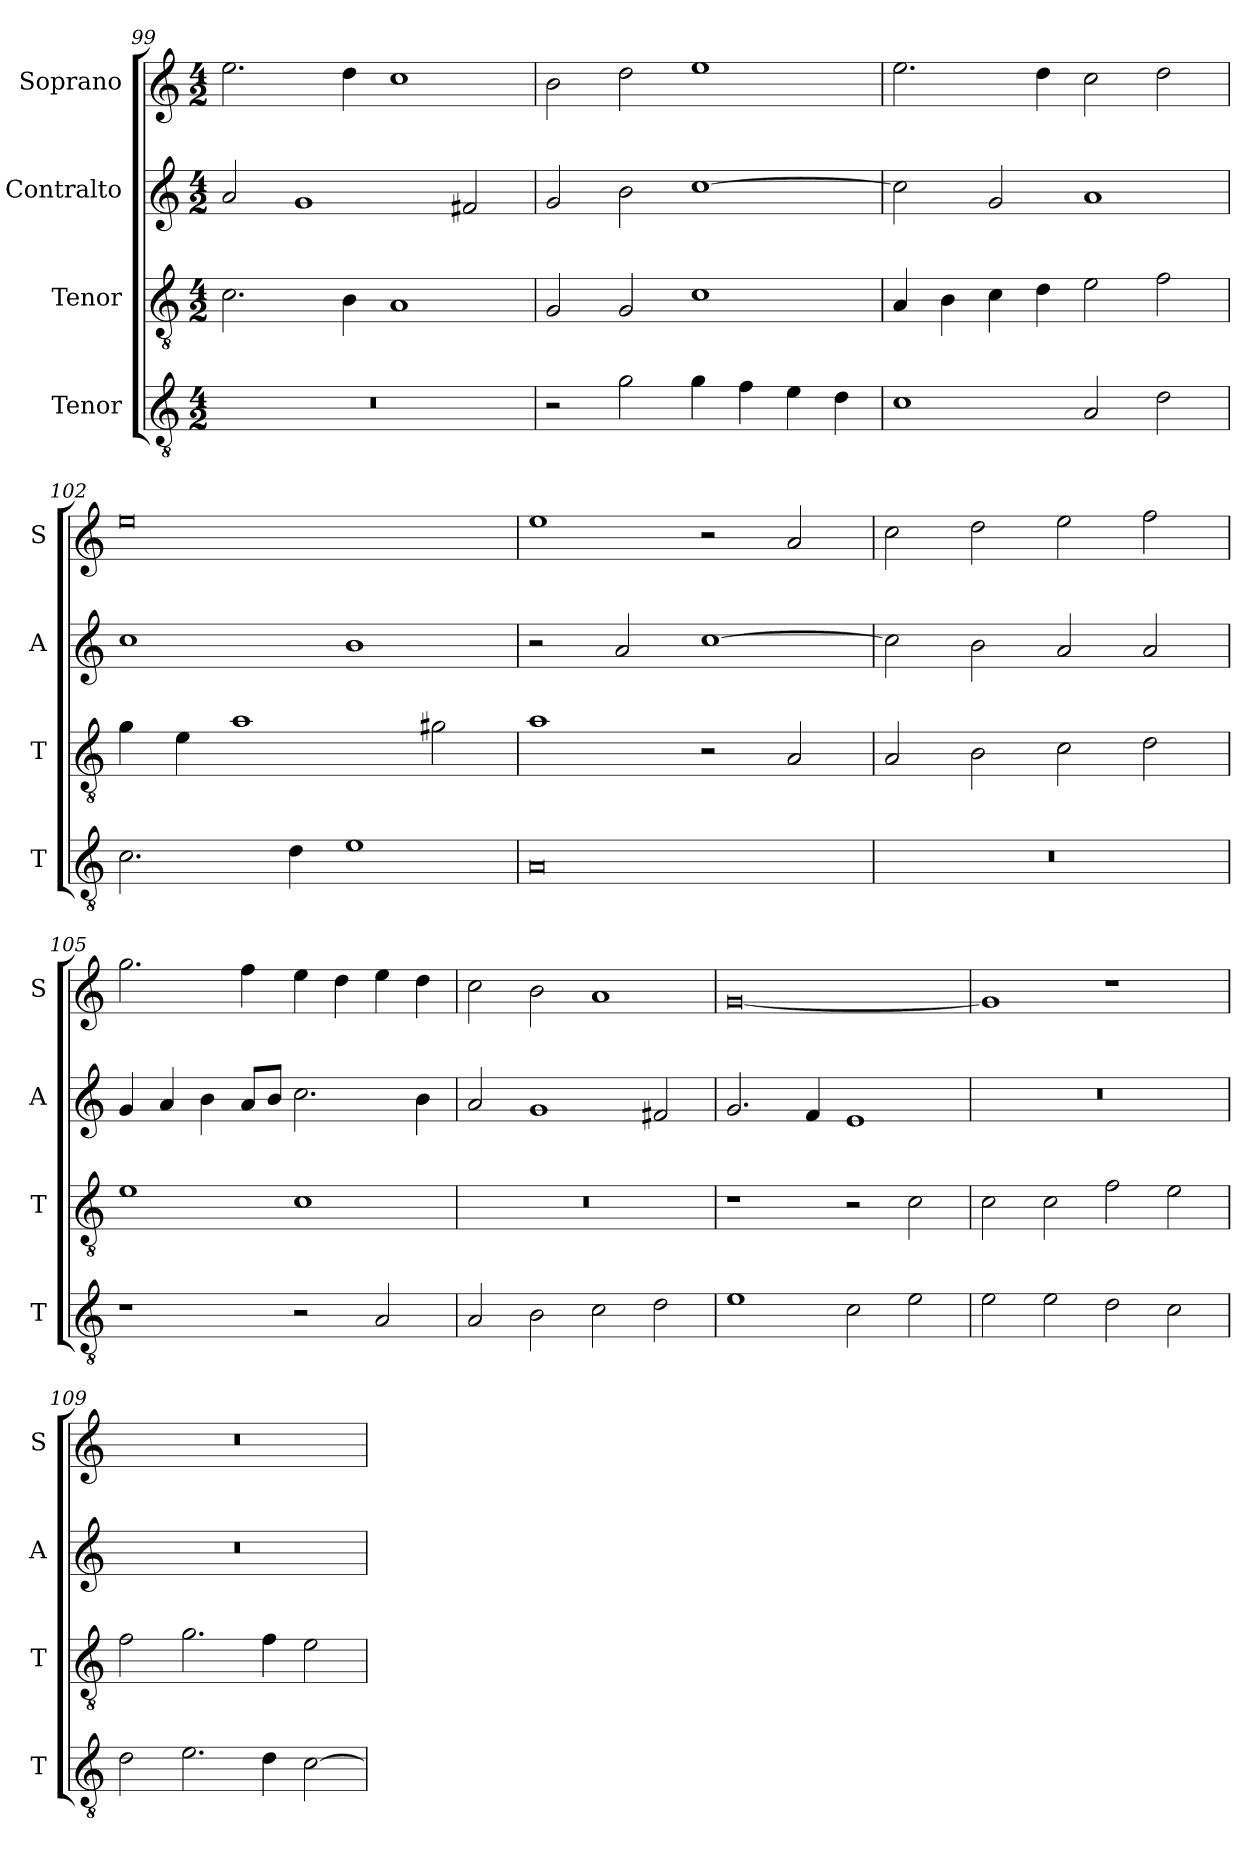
**kern	**kern	**kern	**kern
*part4	*part3	*part2	*part1
*staff4	*staff3	*staff2	*staff1
*I"Tenor	*I"Tenor	*I"Contralto	*I"Soprano
*I'T	*I'T	*I'A	*I'S
*clefGv2	*clefGv2	*clefG2	*clefG2
*k[]	*k[]	*k[]	*k[]
*C:ion	*C:ion	*C:ion	*C:ion
*M4/2	*M4/2	*M4/2	*M4/2
=99	=99	=99	=99
0r	2.c	2a	2.ee
.	.	1g	.
.	4B	.	4dd
.	1A	.	1cc
.	.	2f#X	.
=100	=100	=100	=100
2r	2G	2g	2b
2g	2G	2b	2dd
4g	1c	[1cc	1ee
4f	.	.	.
4e	.	.	.
4d	.	.	.
=101	=101	=101	=101
1c	4A	2cc]	2.ee
.	4B	.	.
.	4c	2g	.
.	4d	.	4dd
2A	2e	1a	2cc
2d	2f	.	2dd
=102	=102	=102	=102
2.c	4g	1cc	0ee
.	4e	.	.
.	1a	.	.
4d	.	.	.
1e	.	1b	.
.	2g#X	.	.
=103	=103	=103	=103
0A	1a	2r	1ee
.	.	2a	.
.	2r	[1cc	2r
.	2A	.	2a
=104	=104	=104	=104
0r	2A	2cc]	2cc
.	2B	2b	2dd
.	2c	2a	2ee
.	2d	2a	2ff
=105	=105	=105	=105
1r	1e	4g	2.gg
.	.	4a	.
.	.	4b	.
.	.	8a/L	4ff
.	.	8b/J	.
2r	1c	2.cc	4ee
.	.	.	4dd
2A	.	.	4ee
.	.	4b	4dd
=106	=106	=106	=106
2A	0r	2a	2cc
2B	.	1g	2b
2c	.	.	1a
2d	.	2f#X	.
=107	=107	=107	=107
1e	1r	2.g	[0g
.	.	4f	.
2c	2r	1e	.
2e	2c	.	.
=108	=108	=108	=108
2e	2c	0r	1g]
2e	2c	.	.
2d	2f	.	1r
2c	2e	.	.
=109	=109	=109	=109
2d	2f	0r	0r
2.e	2.g	.	.
4d	4f	.	.
[2c	2e	.	.
=	=	=	=
*-	*-	*-	*-
